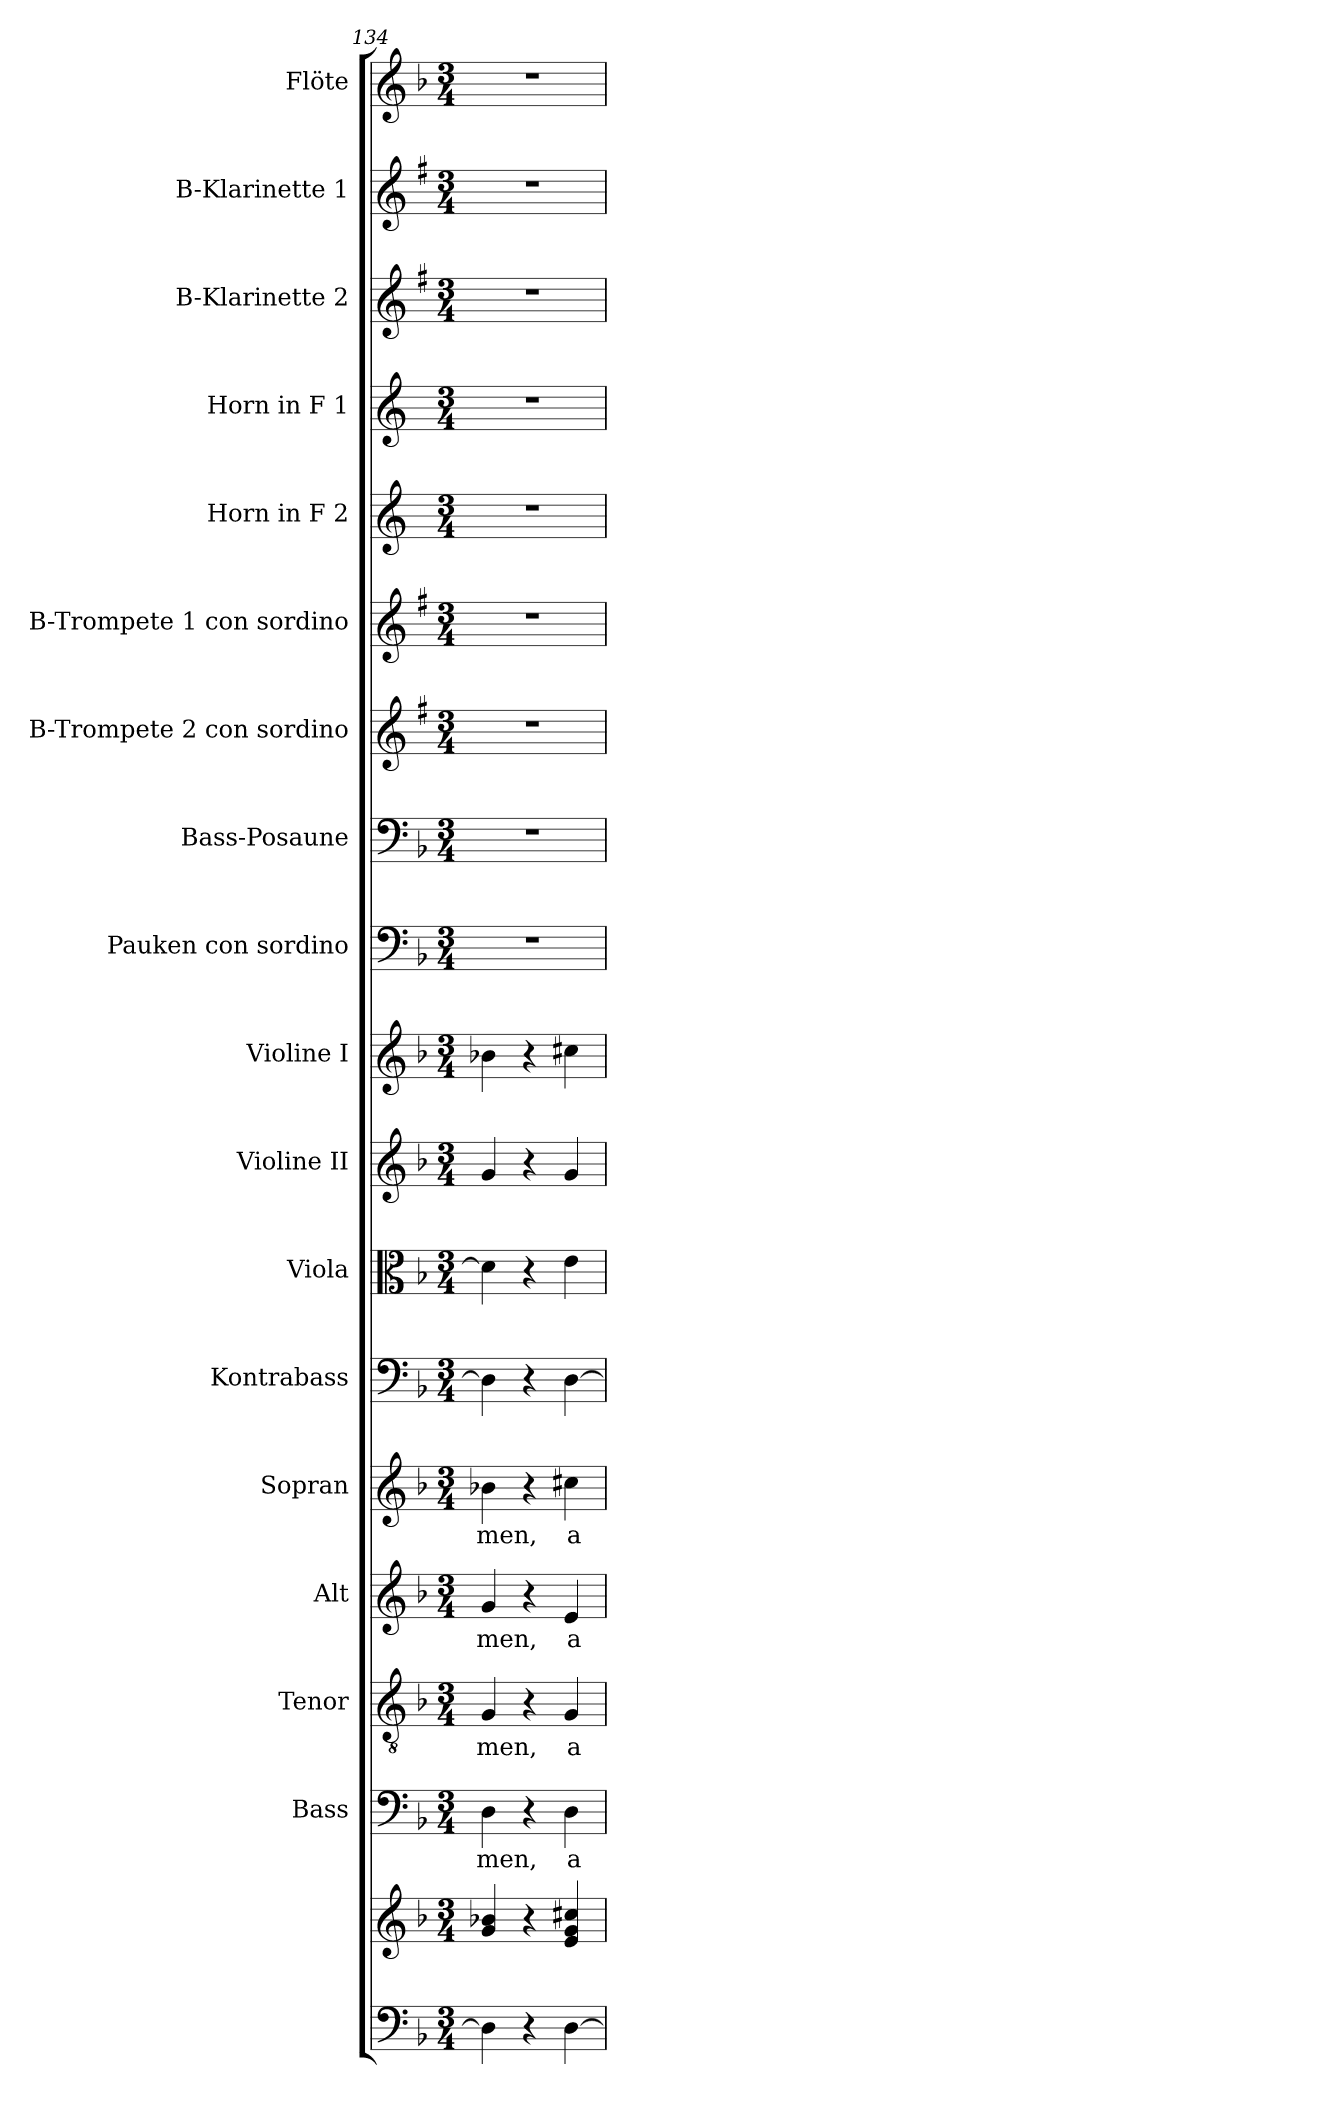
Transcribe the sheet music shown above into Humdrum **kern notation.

**kern	**kern	**kern	**text	**kern	**text	**kern	**text	**kern	**text	**kern	**kern	**kern	**kern	**kern	**kern	**kern	**kern	**kern	**kern	**kern	**kern	**kern
*part18	*part18	*part17	*part17	*part16	*part16	*part15	*part15	*part14	*part14	*part13	*part12	*part11	*part10	*part9	*part8	*part7	*part6	*part5	*part4	*part3	*part2	*part1
*staff19	*staff18	*staff17	*staff17	*staff16	*staff16	*staff15	*staff15	*staff14	*staff14	*staff13	*staff12	*staff11	*staff10	*staff9	*staff8	*staff7	*staff6	*staff5	*staff4	*staff3	*staff2	*staff1
*	*	*I"Bass	*	*I"Tenor	*	*I"Alt	*	*I"Sopran	*	*I"Kontrabass	*I"Viola	*I"Violine II	*I"Violine I	*I"Pauken con sordino	*I"Bass-Posaune	*I"B-Trompete 2 con sordino	*I"B-Trompete 1 con sordino	*I"Horn in F 2	*I"Horn in F 1	*I"B-Klarinette 2	*I"B-Klarinette 1	*I"Flöte
*	*	*I'B.	*	*I'T.	*	*I'A.	*	*I'S.	*	*I'Kb.	*I'Vla.	*I'Vl. II	*I'Vl. I	*I'Pk.	*I'B. Pos.	*I'B Trp. 2	*I'B Trp. 1	*	*	*I'B Kl. 2	*I'B Kl. 1	*I'Fl.
*clefF4	*clefG2	*clefF4	*	*clefGv2	*	*clefG2	*	*clefG2	*	*clefF4	*clefC3	*clefG2	*clefG2	*clefF4	*clefF4	*clefG2	*clefG2	*clefG2	*clefG2	*clefG2	*clefG2	*clefG2
*	*	*	*	*	*	*	*	*	*	*ITrd7c12	*	*	*	*	*	*ITrd1c2	*ITrd1c2	*ITrd4c7	*ITrd4c7	*ITrd1c2	*ITrd1c2	*
*k[b-]	*k[b-]	*k[b-]	*	*k[b-]	*	*k[b-]	*	*k[b-]	*	*k[b-]	*k[b-]	*k[b-]	*k[b-]	*k[b-]	*k[b-]	*k[b-]	*k[b-]	*k[b-]	*k[b-]	*k[b-]	*k[b-]	*k[b-]
*F:	*F:	*F:	*	*F:	*	*F:	*	*F:	*	*F:	*F:	*F:	*F:	*F:	*F:	*F:	*F:	*F:	*F:	*F:	*F:	*F:
*M3/4	*M3/4	*M3/4	*	*M3/4	*	*M3/4	*	*M3/4	*	*M3/4	*M3/4	*M3/4	*M3/4	*M3/4	*M3/4	*M3/4	*M3/4	*M3/4	*M3/4	*M3/4	*M3/4	*M3/4
=134	=134	=134	=134	=134	=134	=134	=134	=134	=134	=134	=134	=134	=134	=134	=134	=134	=134	=134	=134	=134	=134	=134
!	!	!	!LO:LY:b	!	!LO:LY:b	!	!LO:LY:b	!	!LO:LY:b	!	!	!	!	!	!	!	!	!	!	!	!	!
4D\]	4g/ 4b-X/	4D\	-men,	4G/	-men,	4g/	-men,	4b-X\	-men,	4DD\]	4d\]	4g/	4b-X\	2.r	2.r	2.r	2.r	2.r	2.r	2.r	2.r	2.r
4r	4r	4r	.	4r	.	4r	.	4r	.	4r	4r	4r	4r	.	.	.	.	.	.	.	.	.
!	!	!	!LO:LY:b	!	!LO:LY:b	!	!LO:LY:b	!	!LO:LY:b	!	!	!	!	!	!	!	!	!	!	!	!	!
[4D\	4e/ 4g/ 4cc#X/	4D\	a-	4G/	a-	4e/	a-	4cc#X\	a-	[4DD\	4e\	4g/	4cc#X\	.	.	.	.	.	.	.	.	.
=	=	=	=	=	=	=	=	=	=	=	=	=	=	=	=	=	=	=	=	=	=	=
*-	*-	*-	*-	*-	*-	*-	*-	*-	*-	*-	*-	*-	*-	*-	*-	*-	*-	*-	*-	*-	*-	*-
